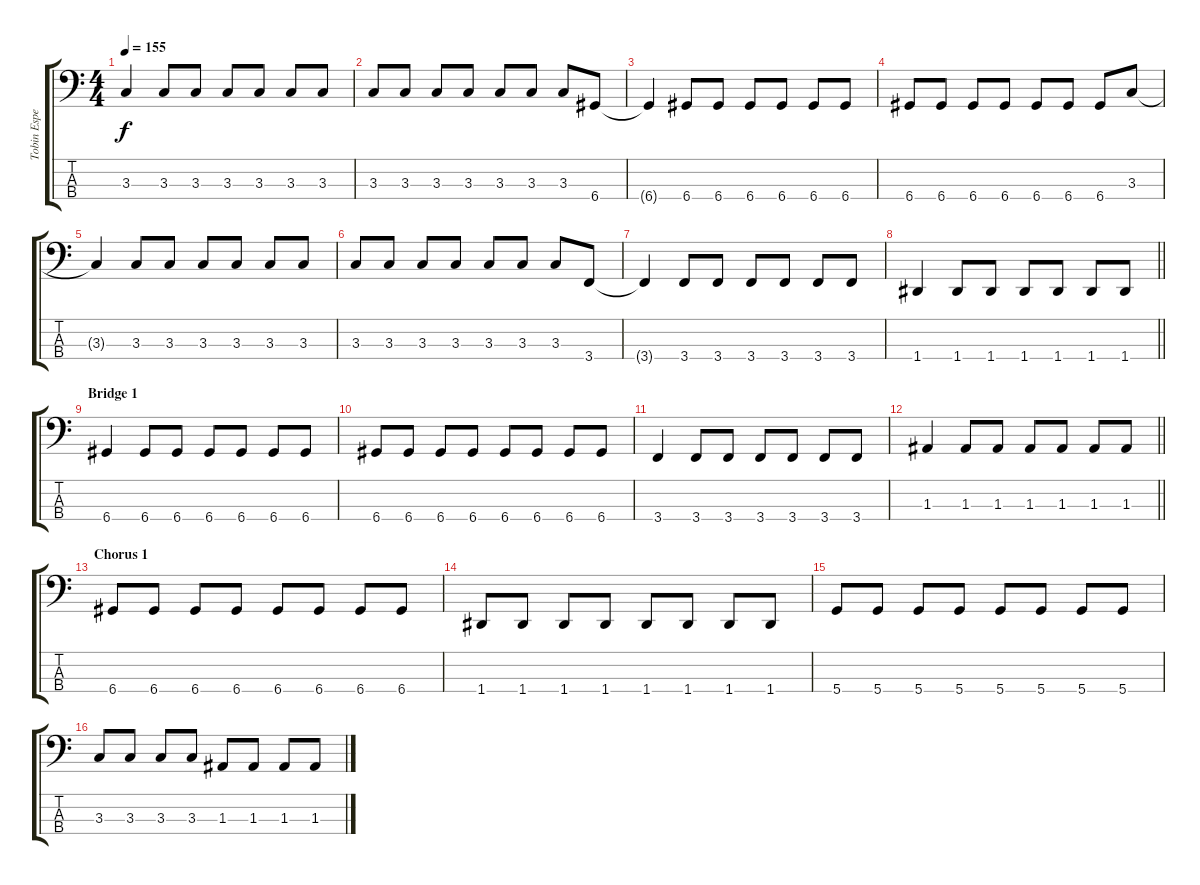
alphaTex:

\track ("Tobin Esperance (Bass Guitar)" "Tobin Espe") {instrument electricbassfinger}
\staff {score tabs}
\tuning (G2 D2 A1 D1) {hide}
\ts (4 4)
\tempo 155
\clef f4
\ks c
3.3.4{dy f} 3.3.8 3.3.8 3.3.8 3.3.8 3.3.8 3.3.8 |
3.3.8 3.3.8 3.3.8 3.3.8 3.3.8 3.3.8 3.3.8 6.4.8 |
6.4{t}.4 6.4.8 6.4.8 6.4.8 6.4.8 6.4.8 6.4.8 |
6.4.8 6.4.8 6.4.8 6.4.8 6.4.8 6.4.8 6.4.8 3.3.8 |
3.3{t}.4 3.3.8 3.3.8 3.3.8 3.3.8 3.3.8 3.3.8 |
3.3.8 3.3.8 3.3.8 3.3.8 3.3.8 3.3.8 3.3.8 3.4.8 |
3.4{t}.4 3.4.8 3.4.8 3.4.8 3.4.8 3.4.8 3.4.8 |
\barLineRight lightlight
1.4.4 1.4.8 1.4.8 1.4.8 1.4.8 1.4.8 1.4.8 |
\section ("" "Bridge 1")
6.4.4 6.4.8 6.4.8 6.4.8 6.4.8 6.4.8 6.4.8 |
6.4.8 6.4.8 6.4.8 6.4.8 6.4.8 6.4.8 6.4.8 6.4.8 |
3.4.4 3.4.8 3.4.8 3.4.8 3.4.8 3.4.8 3.4.8 |
\barLineRight lightlight
1.3.4 1.3.8 1.3.8 1.3.8 1.3.8 1.3.8 1.3.8 |
\section ("" "Chorus 1")
6.4.8 6.4.8 6.4.8 6.4.8 6.4.8 6.4.8 6.4.8 6.4.8 |
1.4.8 1.4.8 1.4.8 1.4.8 1.4.8 1.4.8 1.4.8 1.4.8 |
5.4.8 5.4.8 5.4.8 5.4.8 5.4.8 5.4.8 5.4.8 5.4.8 |
3.3.8 3.3.8 3.3.8 3.3.8 1.3.8 1.3.8 1.3.8 1.3.8
